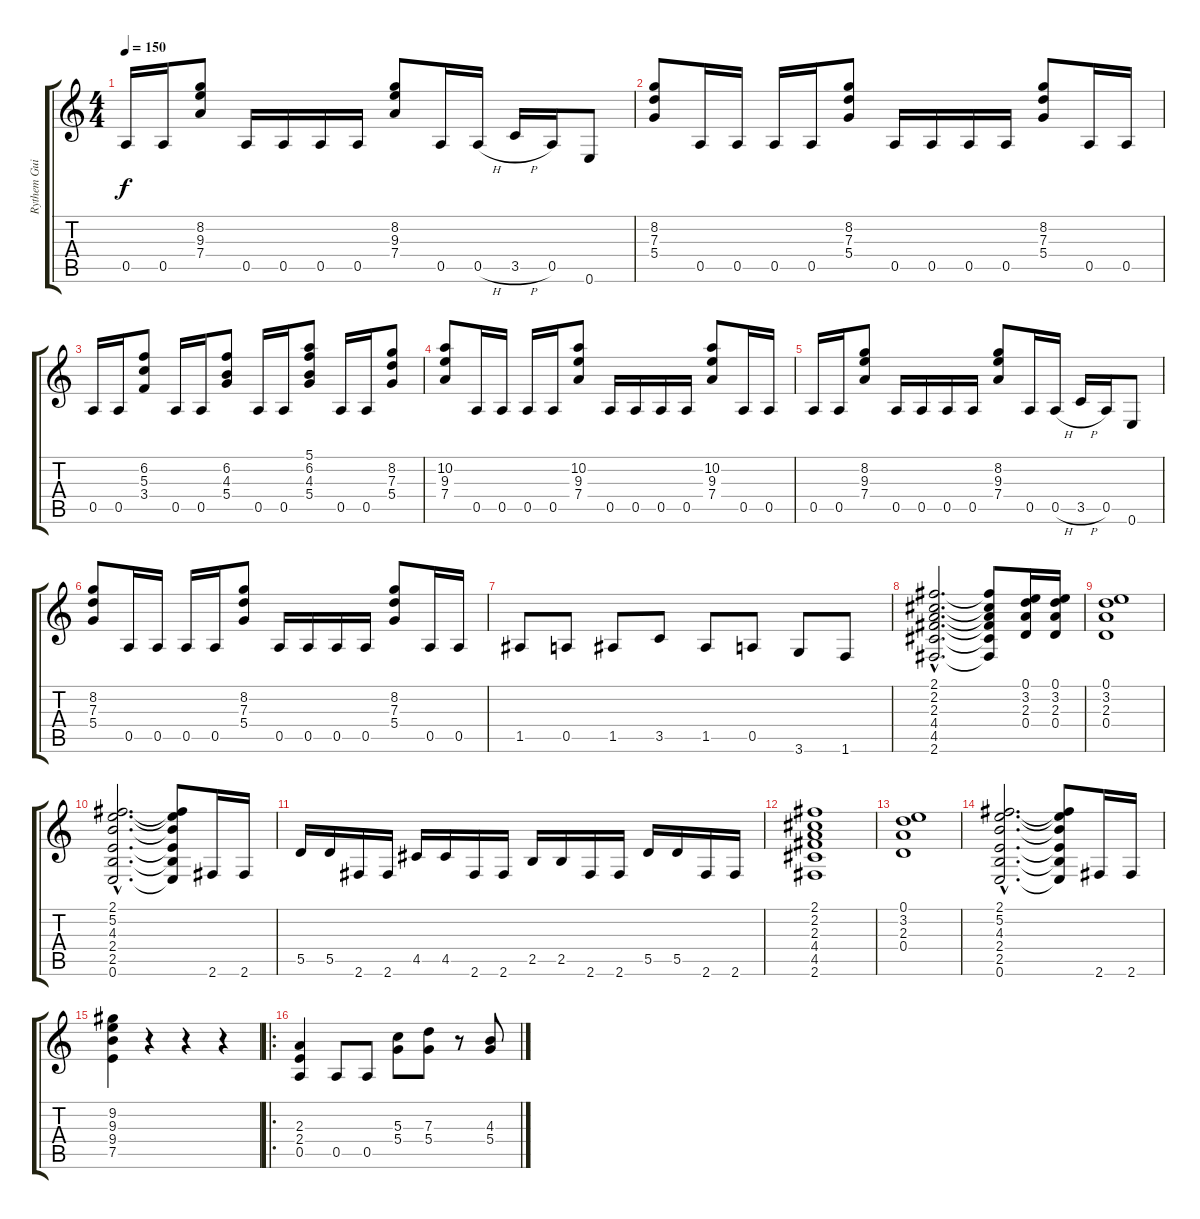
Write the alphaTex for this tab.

\track ("Rythem Guitar" "Rythem Gui") {instrument distortionguitar}
\staff {score tabs}
\tuning (E4 B3 G3 D3 A2 E2) {hide}
\ts (4 4)
\tempo 150
\clef g2
\ks c
0.5.16{dy f} 0.5.16 (8.2 9.3 7.4).8 0.5.16 0.5.16 0.5.16 0.5.16 (8.2 9.3 7.4).8 0.5.16 0.5{h}.16 3.5{h}.16 0.5.16 0.6.8 |
(8.2 7.3 5.4).8 0.5.16 0.5.16 0.5.16 0.5.16 (8.2 7.3 5.4).8 0.5.16 0.5.16 0.5.16 0.5.16 (8.2 7.3 5.4).8 0.5.16 0.5.16 |
0.5.16 0.5.16 (6.2 5.3 3.4).8 0.5.16 0.5.16 (6.2 4.3 5.4).8 0.5.16 0.5.16 (5.1 6.2 4.3 5.4).8 0.5.16 0.5.16 (8.2 7.3 5.4).8 |
(10.2 9.3 7.4).8 0.5.16 0.5.16 0.5.16 0.5.16 (10.2 9.3 7.4).8 0.5.16 0.5.16 0.5.16 0.5.16 (10.2 9.3 7.4).8 0.5.16 0.5.16 |
0.5.16 0.5.16 (8.2 9.3 7.4).8 0.5.16 0.5.16 0.5.16 0.5.16 (8.2 9.3 7.4).8 0.5.16 0.5{h}.16 3.5{h}.16 0.5.16 0.6.8 |
(8.2 7.3 5.4).8 0.5.16 0.5.16 0.5.16 0.5.16 (8.2 7.3 5.4).8 0.5.16 0.5.16 0.5.16 0.5.16 (8.2 7.3 5.4).8 0.5.16 0.5.16 |
1.5.8 0.5.8 1.5.8 3.5.8 1.5.8 0.5.8 3.6.8 1.6.8 |
(2.1{hac} 2.2{hac} 2.3{hac} 4.4{hac} 4.5{hac} 2.6{hac}).2{d} (2.1{t} 2.2{t} 2.3{t} 4.4{t} 4.5{t} 2.6{t}).8 (0.1 3.2 2.3 0.4).16 (0.1 3.2 2.3 0.4).16 |
(0.1 3.2 2.3 0.4).1 |
(2.1{hac} 5.2{hac} 4.3{hac} 2.4{hac} 2.5{hac} 0.6{hac}).2{d} (2.1{t} 5.2{t} 4.3{t} 2.4{t} 2.5{t} 0.6{t}).8 2.6.16 2.6.16 |
5.5.16 5.5.16 2.6.16 2.6.16 4.5.16 4.5.16 2.6.16 2.6.16 2.5.16 2.5.16 2.6.16 2.6.16 5.5.16 5.5.16 2.6.16 2.6.16 |
(2.1 2.2 2.3 4.4 4.5 2.6).1 |
(0.1 3.2 2.3 0.4).1 |
(2.1{hac} 5.2{hac} 4.3{hac} 2.4{hac} 2.5{hac} 0.6{hac}).2{d} (2.1{t} 5.2{t} 4.3{t} 2.4{t} 2.5{t} 0.6{t}).8 2.6.16 2.6.16 |
(9.2 9.3 9.4 7.5).4 r.4 r.4 r.4 |
\ro
(2.3 2.4 0.5).4 0.5.8 0.5.8 (5.3 5.4).8 (7.3 5.4).8 r.8 (4.3 5.4).8
